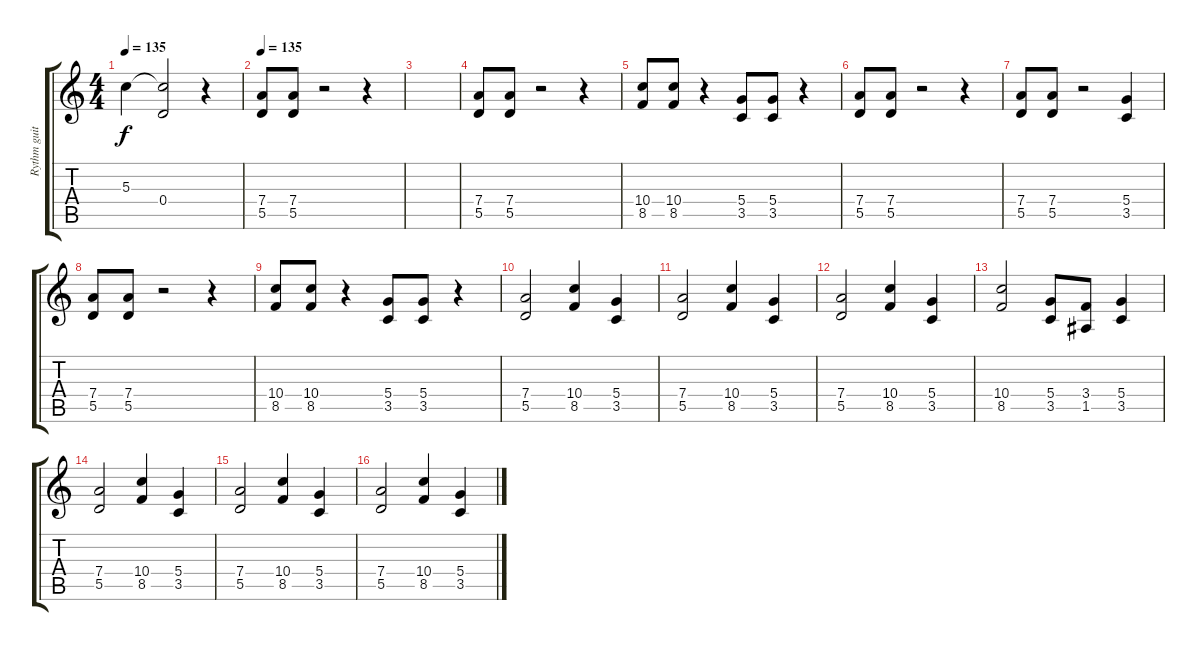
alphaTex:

\track ("Rythm guitar" "Rythm guit") {instrument distortionguitar}
\staff {score tabs}
\tuning (E4 B3 G3 D3 A2 E2) {hide}
\ts (4 4)
\tempo 135
\clef g2
\ks c
5.3{t}.4{dy f} (5.3{t} 0.4).2 r.4 |
\tempo 135
(7.4 5.5).8 (7.4 5.5).8 r.2 r.4 |
|
(7.4 5.5).8 (7.4 5.5).8 r.2 r.4 |
(10.4 8.5).8 (10.4 8.5).8 r.4 (5.4 3.5).8 (5.4 3.5).8 r.4 |
(7.4 5.5).8 (7.4 5.5).8 r.2 r.4 |
(7.4 5.5).8 (7.4 5.5).8 r.2 (5.4 3.5).4 |
(7.4 5.5).8 (7.4 5.5).8 r.2 r.4 |
(10.4 8.5).8 (10.4 8.5).8 r.4 (5.4 3.5).8 (5.4 3.5).8 r.4 |
(7.4 5.5).2 (10.4 8.5).4 (5.4 3.5).4 |
(7.4 5.5).2 (10.4 8.5).4 (5.4 3.5).4 |
(7.4 5.5).2 (10.4 8.5).4 (5.4 3.5).4 |
(10.4 8.5).2 (5.4 3.5).8 (3.4 1.5).8 (5.4 3.5).4 |
(7.4 5.5).2 (10.4 8.5).4 (5.4 3.5).4 |
(7.4 5.5).2 (10.4 8.5).4 (5.4 3.5).4 |
(7.4 5.5).2 (10.4 8.5).4 (5.4 3.5).4
